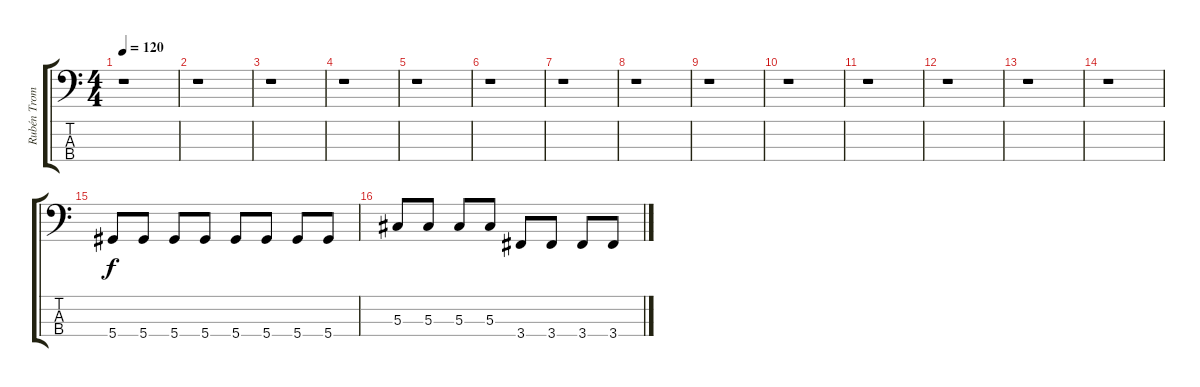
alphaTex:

\track ("Rubén Trombini - Eb" "Rubén Trom") {instrument electricbasspick}
\staff {score tabs}
\tuning (Gb2 Db2 Ab1 Eb1) {hide}
\ts (4 4)
\tempo 120
\clef f4
\ks c
r.1{dy f} |
r.1 |
r.1 |
r.1 |
r.1 |
r.1 |
r.1 |
r.1 |
r.1 |
r.1 |
r.1 |
r.1 |
r.1 |
r.1 |
5.4.8 5.4.8 5.4.8 5.4.8 5.4.8 5.4.8 5.4.8 5.4.8 |
5.3.8 5.3.8 5.3.8 5.3.8 3.4.8 3.4.8 3.4.8 3.4.8
